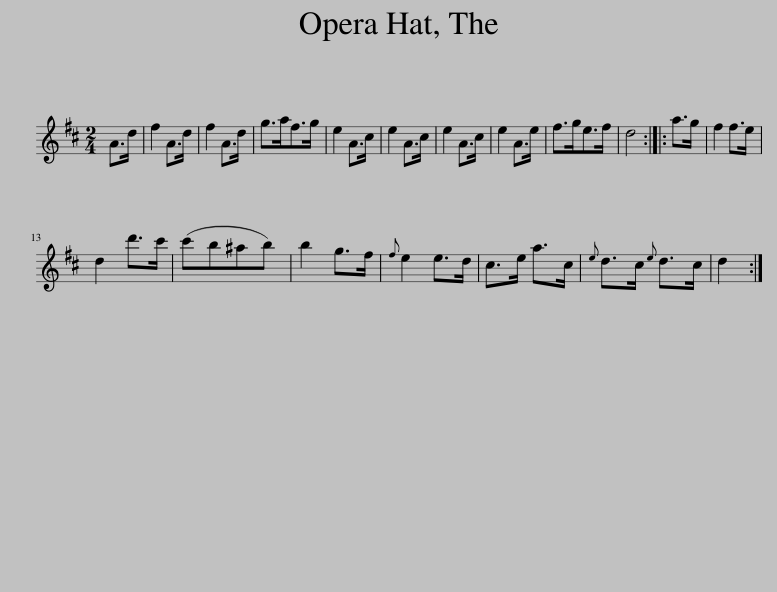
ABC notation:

X:1
L:1/8
M:2/4
I:linebreak $
K:D
V:1 treble
V:1
 A>d | f2 A>d | f2 A>d | g>af>g | e2 A>c | %5
 e2 A>c | e2 A>c | e2 A>e | f>ge>f | d4 :: %10
 a>g | f2 f>e |$ d2 d'>c' | (c'b^ab) | b2 g>f | %15
{f} e2 e>d | c>e a>c |{e} d>c{e} d>c | d2 :| %19
